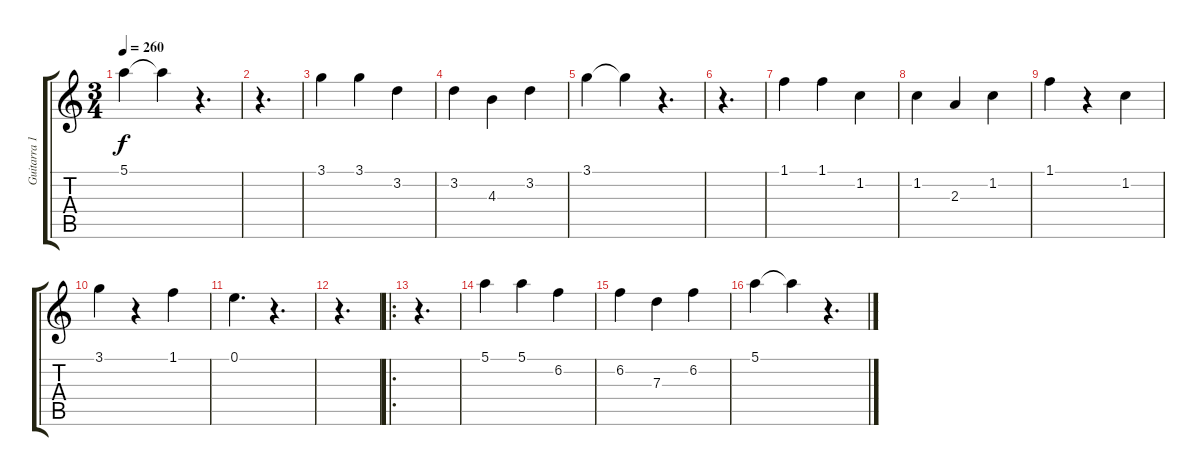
\track ("Guitarra 1" "Guitarra 1") {instrument electricguitarclean}
\staff {score tabs}
\tuning (E4 B3 G3 D3 A2 E2) {hide}
\ts (3 4)
\tempo 260
\clef g2
\ks c
5.1.4{dy f} 5.1{t}.4 r.4{d} |
r.4{d} |
3.1.4 3.1.4 3.2.4 |
3.2.4 4.3.4 3.2.4 |
3.1.4 3.1{t}.4 r.4{d} |
r.4{d} |
1.1.4 1.1.4 1.2.4 |
1.2.4 2.3.4 1.2.4 |
1.1.4 r.4 1.2.4 |
3.1.4 r.4 1.1.4 |
0.1.4{d} r.4{d} |
r.4{d} |
\ro
r.4{d} |
5.1.4 5.1.4 6.2.4 |
6.2.4 7.3.4 6.2.4 |
5.1.4 5.1{t}.4 r.4{d}
